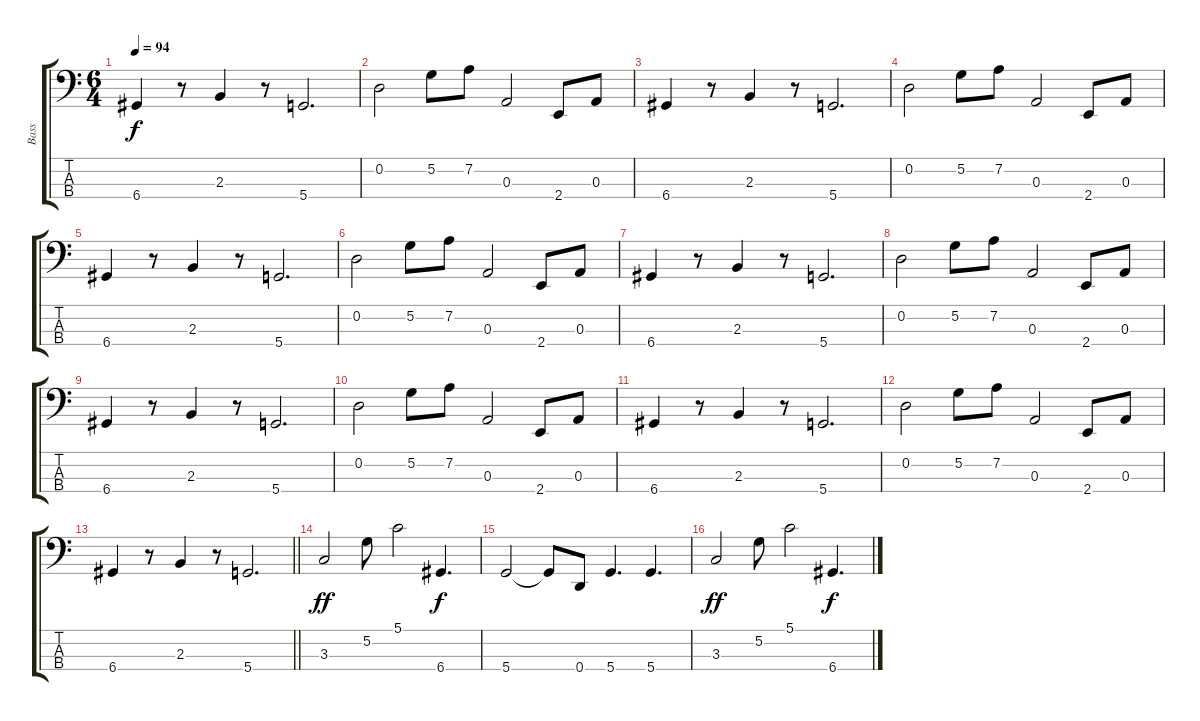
\track ("Bass" "Bass") {instrument electricbassfinger}
\staff {score tabs}
\tuning (G2 D2 A1 D1) {hide}
\ts (6 4)
\tempo 94
\clef f4
\ks c
6.4.4{dy f} r.8 2.3.4 r.8 5.4.2{d} |
0.2.2 5.2.8 7.2.8 0.3.2 2.4.8 0.3.8 |
6.4.4 r.8 2.3.4 r.8 5.4.2{d} |
0.2.2 5.2.8 7.2.8 0.3.2 2.4.8 0.3.8 |
6.4.4 r.8 2.3.4 r.8 5.4.2{d} |
0.2.2 5.2.8 7.2.8 0.3.2 2.4.8 0.3.8 |
6.4.4 r.8 2.3.4 r.8 5.4.2{d} |
0.2.2 5.2.8 7.2.8 0.3.2 2.4.8 0.3.8 |
6.4.4 r.8 2.3.4 r.8 5.4.2{d} |
0.2.2 5.2.8 7.2.8 0.3.2 2.4.8 0.3.8 |
6.4.4 r.8 2.3.4 r.8 5.4.2{d} |
0.2.2 5.2.8 7.2.8 0.3.2 2.4.8 0.3.8 |
\barLineRight lightlight
6.4.4 r.8 2.3.4 r.8 5.4.2{d} |
3.3.2{dy ff} 5.2.8 5.1.2 6.4.4{d dy f} |
5.4.2 5.4{t}.8 0.4.8 5.4.4{d} 5.4.4{d} |
3.3.2{dy ff} 5.2.8 5.1.2 6.4.4{d dy f}
